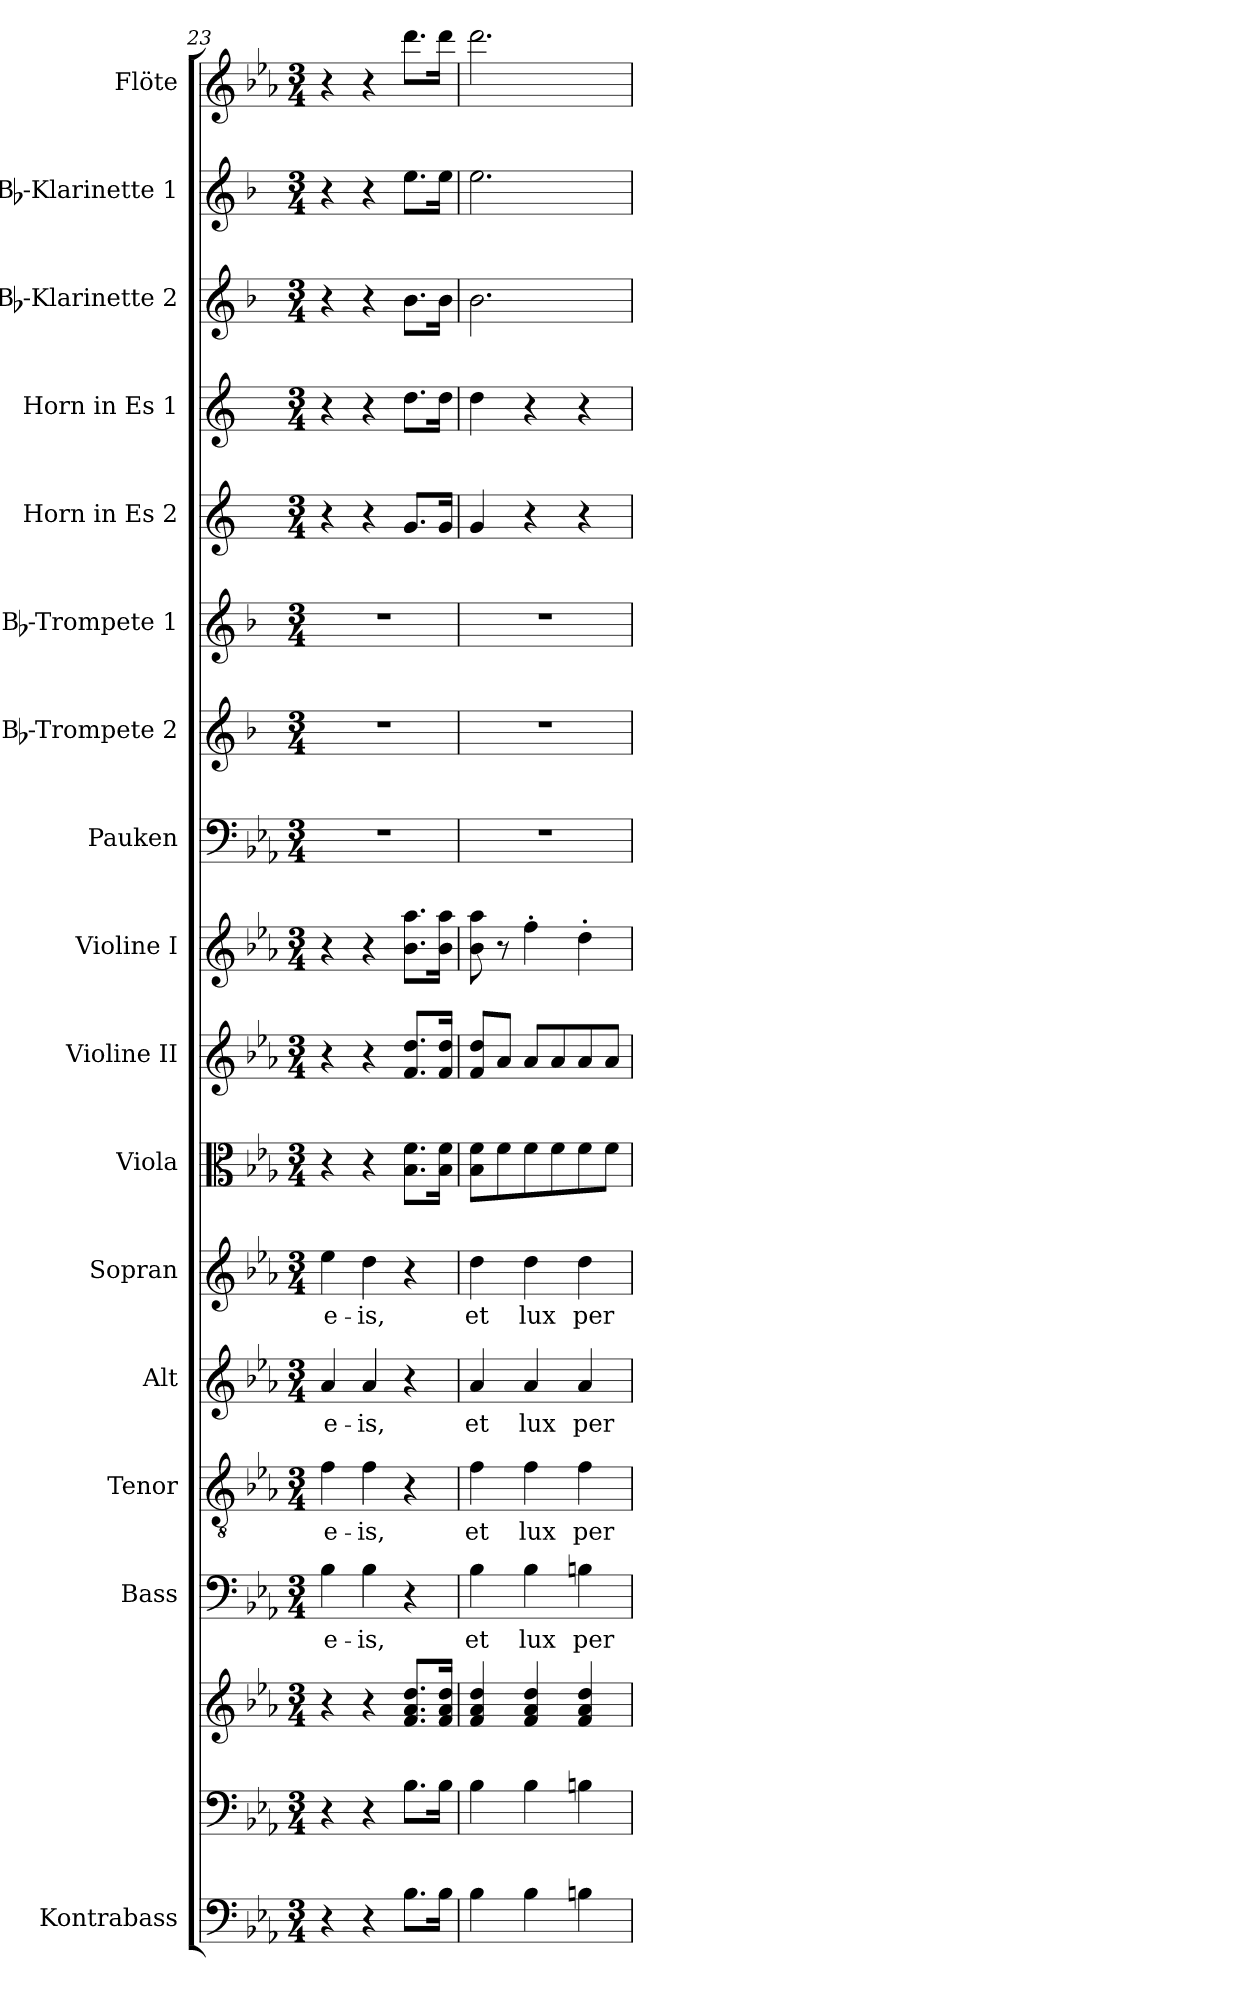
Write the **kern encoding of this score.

**kern	**kern	**kern	**kern	**text	**kern	**text	**kern	**text	**kern	**text	**kern	**kern	**kern	**kern	**kern	**kern	**kern	**kern	**kern	**kern	**kern
*part17	*part16	*part16	*part15	*part15	*part14	*part14	*part13	*part13	*part12	*part12	*part11	*part10	*part9	*part8	*part7	*part6	*part5	*part4	*part3	*part2	*part1
*staff18	*staff17	*staff16	*staff15	*staff15	*staff14	*staff14	*staff13	*staff13	*staff12	*staff12	*staff11	*staff10	*staff9	*staff8	*staff7	*staff6	*staff5	*staff4	*staff3	*staff2	*staff1
*I"Kontrabass	*	*	*I"Bass	*	*I"Tenor	*	*I"Alt	*	*I"Sopran	*	*I"Viola	*I"Violine II	*I"Violine I	*I"Pauken	*I"Bb-Trompete 2	*I"Bb-Trompete 1	*I"Horn in Es 2	*I"Horn in Es 1	*I"Bb-Klarinette 2	*I"Bb-Klarinette 1	*I"Flöte
*I'Kb.	*	*	*I'B.	*	*I'T.	*	*I'A.	*	*I'S.	*	*I'Vla.	*I'Vl. II	*I'Vl. I	*I'Pk.	*I'Bb Trp. 2	*I'Bb Trp. 1	*	*	*I'Bb Kl. 2	*I'Bb Kl. 1	*I'Fl.
!!LO:PB:g=z
*clefF4	*clefF4	*clefG2	*clefF4	*	*clefGv2	*	*clefG2	*	*clefG2	*	*clefC3	*clefG2	*clefG2	*clefF4	*clefG2	*clefG2	*clefG2	*clefG2	*clefG2	*clefG2	*clefG2
*ITrd7c12	*	*	*	*	*	*	*	*	*	*	*	*	*	*	*ITrd1c2	*ITrd1c2	*ITrd5c9	*ITrd5c9	*ITrd1c2	*ITrd1c2	*
*k[b-e-a-]	*k[b-e-a-]	*k[b-e-a-]	*k[b-e-a-]	*	*k[b-e-a-]	*	*k[b-e-a-]	*	*k[b-e-a-]	*	*k[b-e-a-]	*k[b-e-a-]	*k[b-e-a-]	*k[b-e-a-]	*k[b-e-a-]	*k[b-e-a-]	*k[b-e-a-]	*k[b-e-a-]	*k[b-e-a-]	*k[b-e-a-]	*k[b-e-a-]
*E-:	*E-:	*E-:	*E-:	*	*E-:	*	*E-:	*	*E-:	*	*E-:	*E-:	*E-:	*E-:	*E-:	*E-:	*E-:	*E-:	*E-:	*E-:	*E-:
*M3/4	*M3/4	*M3/4	*M3/4	*	*M3/4	*	*M3/4	*	*M3/4	*	*M3/4	*M3/4	*M3/4	*M3/4	*M3/4	*M3/4	*M3/4	*M3/4	*M3/4	*M3/4	*M3/4
=23	=23	=23	=23	=23	=23	=23	=23	=23	=23	=23	=23	=23	=23	=23	=23	=23	=23	=23	=23	=23	=23
!	!	!	!	!LO:LY:b	!	!LO:LY:b	!	!LO:LY:b	!	!LO:LY:b	!	!	!	!	!	!	!	!	!	!	!
4r	4r	4r	4B-\	e-	4f\	e-	4a-/	e-	4ee-\	e-	4r	4r	4r	2.r	2.r	2.r	4r	4r	4r	4r	4r
!	!	!	!	!LO:LY:b	!	!LO:LY:b	!	!LO:LY:b	!	!LO:LY:b	!	!	!	!	!	!	!	!	!	!	!
4r	4r	4r	4B-\	-is,	4f\	-is,	4a-/	-is,	4dd\	-is,	4r	4r	4r	.	.	.	4r	4r	4r	4r	4r
8.BB-\L	8.B-\L	8.f/ 8.a-/ 8.dd/L	4r	.	4r	.	4r	.	4r	.	8.B-\ 8.f\L	8.f/ 8.dd/L	8.b-\ 8.aa-\L	.	.	.	8.B-/L	8.f\L	8.a-\L	8.dd\L	8.ddd\L
16BB-\Jk	16B-\Jk	16f/ 16a-/ 16dd/Jk	.	.	.	.	.	.	.	.	16B-\ 16f\Jk	16f/ 16dd/Jk	16b-\ 16aa-\Jk	.	.	.	16B-/Jk	16f\Jk	16a-\Jk	16dd\Jk	16ddd\Jk
=24	=24	=24	=24	=24	=24	=24	=24	=24	=24	=24	=24	=24	=24	=24	=24	=24	=24	=24	=24	=24	=24
!	!	!	!	!LO:LY:b	!	!LO:LY:b	!	!LO:LY:b	!	!LO:LY:b	!	!	!	!	!	!	!	!	!	!	!
4BB-\	4B-\	4f/ 4a-/ 4dd/	4B-\	et	4f\	et	4a-/	et	4dd\	et	8B-\ 8f\L	8f/ 8dd/L	8b-\ 8aa-\	2.r	2.r	2.r	4B-/	4f\	2.a-\	2.dd\	2.ddd\
.	.	.	.	.	.	.	.	.	.	.	8f\	8a-/J	8r	.	.	.	.	.	.	.	.
!	!	!	!	!LO:LY:b	!	!LO:LY:b	!	!LO:LY:b	!	!LO:LY:b	!	!	!	!	!	!	!	!	!	!	!
4BB-\	4B-\	4f/ 4a-/ 4dd/	4B-\	lux	4f\	lux	4a-/	lux	4dd\	lux	8f\	8a-/L	4ff'>\	.	.	.	4r	4r	.	.	.
.	.	.	.	.	.	.	.	.	.	.	8f\	8a-/	.	.	.	.	.	.	.	.	.
!	!	!	!	!LO:LY:b	!	!LO:LY:b	!	!LO:LY:b	!	!LO:LY:b	!	!	!	!	!	!	!	!	!	!	!
4BBn\	4Bn\	4f/ 4a-/ 4dd/	4Bn\	per-	4f\	per-	4a-/	per-	4dd\	per-	8f\	8a-/	4dd'>\	.	.	.	4r	4r	.	.	.
.	.	.	.	.	.	.	.	.	.	.	8f\J	8a-/J	.	.	.	.	.	.	.	.	.
=	=	=	=	=	=	=	=	=	=	=	=	=	=	=	=	=	=	=	=	=	=
*-	*-	*-	*-	*-	*-	*-	*-	*-	*-	*-	*-	*-	*-	*-	*-	*-	*-	*-	*-	*-	*-
